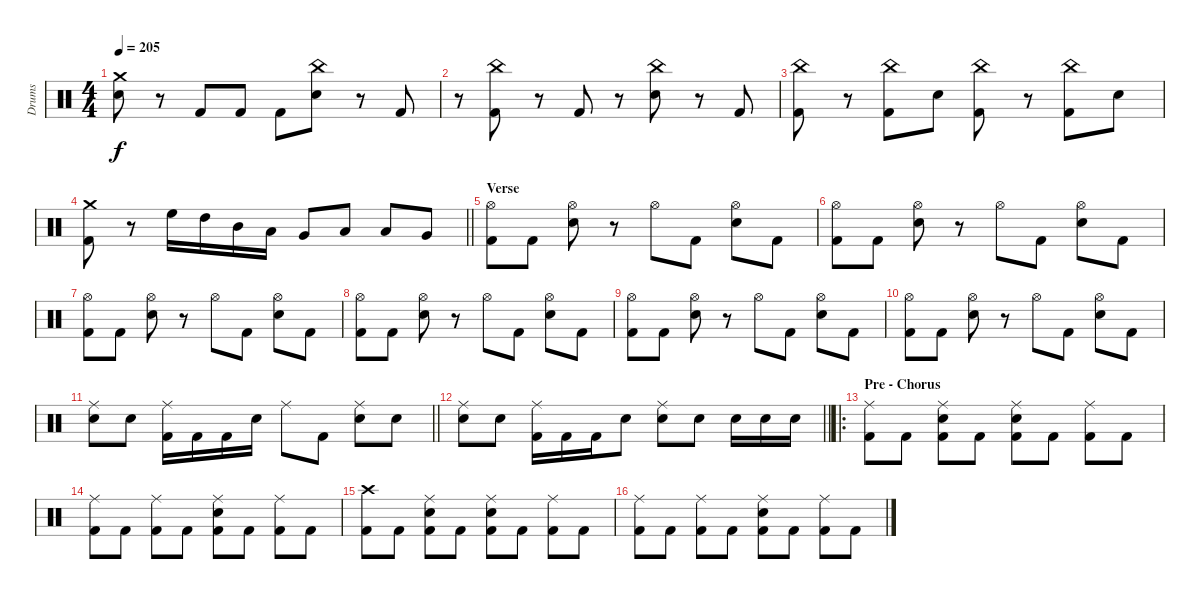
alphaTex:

\track ("Drums" "Drums") {instrument percussion}
\staff {score}
\articulation defaults
\ts (4 4)
\tempo 205
\clef neutral
\ks c
("Crash medium (hit)" "Electric Snare (hit)").8{dy f} r.8 "Kick (hit) 2".8 "Kick (hit) 2".8 "Kick (hit) 2".8 ("China (hit)" "Electric Snare (hit)").8 r.8 "Kick (hit) 2".8 |
r.8 ("China (hit)" "Kick (hit) 2").8 r.8 "Kick (hit) 2".8 r.8 ("China (hit)" "Electric Snare (hit)").8 r.8 "Kick (hit) 2".8 |
("China (hit)" "Kick (hit) 2").8 r.8 ("China (hit)" "Kick (hit) 2").8 "Electric Snare (hit)".8 ("China (hit)" "Kick (hit) 2").8 r.8 ("China (hit)" "Kick (hit) 2").8 "Electric Snare (hit)".8 |
\barLineRight lightlight
("Crash medium (hit)" "Kick (hit) 2").8 r.8 "High Floor Tom (hit)".16 "High Tom (hit)".16 "Mid Tom (hit)".16 "Low Tom (hit)".16 "Very Low Tom (hit)".8 "Low Floor Tom (hit)".8 "Low Tom (hit)".8 "Very Low Tom (hit)".8 |
\section ("" "Verse")
("Hi-Hat (open)" "Kick (hit) 2").8 "Kick (hit) 2".8 ("Hi-Hat (open)" "Electric Snare (hit)").8 r.8 "Hi-Hat (open)".8 "Kick (hit) 2".8 ("Hi-Hat (open)" "Electric Snare (hit)").8 "Kick (hit) 2".8 |
("Hi-Hat (open)" "Kick (hit) 2").8 "Kick (hit) 2".8 ("Hi-Hat (open)" "Electric Snare (hit)").8 r.8 "Hi-Hat (open)".8 "Kick (hit) 2".8 ("Hi-Hat (open)" "Electric Snare (hit)").8 "Kick (hit) 2".8 |
("Hi-Hat (open)" "Kick (hit) 2").8 "Kick (hit) 2".8 ("Hi-Hat (open)" "Electric Snare (hit)").8 r.8 "Hi-Hat (open)".8 "Kick (hit) 2".8 ("Hi-Hat (open)" "Electric Snare (hit)").8 "Kick (hit) 2".8 |
("Hi-Hat (open)" "Kick (hit) 2").8 "Kick (hit) 2".8 ("Hi-Hat (open)" "Electric Snare (hit)").8 r.8 "Hi-Hat (open)".8 "Kick (hit) 2".8 ("Hi-Hat (open)" "Electric Snare (hit)").8 "Kick (hit) 2".8 |
("Hi-Hat (open)" "Kick (hit) 2").8 "Kick (hit) 2".8 ("Hi-Hat (open)" "Electric Snare (hit)").8 r.8 "Hi-Hat (open)".8 "Kick (hit) 2".8 ("Hi-Hat (open)" "Electric Snare (hit)").8 "Kick (hit) 2".8 |
("Hi-Hat (open)" "Kick (hit) 2").8 "Kick (hit) 2".8 ("Hi-Hat (open)" "Electric Snare (hit)").8 r.8 "Hi-Hat (open)".8 "Kick (hit) 2".8 ("Hi-Hat (open)" "Electric Snare (hit)").8 "Kick (hit) 2".8 |
\barLineRight lightlight
("Ride (middle)" "Electric Snare (hit)").8 "Electric Snare (hit)".8 ("Ride (middle)" "Kick (hit) 2").16 "Kick (hit) 2".16 "Kick (hit) 2".16 "Electric Snare (hit)".16 "Ride (middle)".8 "Kick (hit) 2".8 ("Ride (middle)" "Electric Snare (hit)").8 "Electric Snare (hit)".8 |
\barLineRight lightlight
("Ride (middle)" "Electric Snare (hit)").8 "Electric Snare (hit)".8 ("Ride (middle)" "Kick (hit) 2").16 "Kick (hit) 2".16 "Kick (hit) 2".16 "Electric Snare (hit)".8 ("Ride (middle)" "Electric Snare (hit)").8 "Electric Snare (hit)".8 "Electric Snare (hit)".16 "Electric Snare (hit)".16 "Electric Snare (hit)".16 |
\ro
\section ("" "Pre - Chorus")
("Ride (middle)" "Kick (hit) 2").8 "Kick (hit) 2".8 ("Ride (middle)" "Electric Snare (hit)" "Kick (hit) 2").8 "Kick (hit) 2".8 ("Ride (middle)" "Electric Snare (hit)" "Kick (hit) 2").8 "Kick (hit) 2".8 ("Ride (middle)" "Kick (hit) 2").8 "Kick (hit) 2".8 |
("Ride (middle)" "Kick (hit) 2").8 "Kick (hit) 2".8 ("Ride (middle)" "Kick (hit) 2").8 "Kick (hit) 2".8 ("Ride (middle)" "Electric Snare (hit)" "Kick (hit) 2").8 "Kick (hit) 2".8 ("Ride (middle)" "Kick (hit) 2").8 "Kick (hit) 2".8 |
("Crash high (hit)" "Kick (hit) 2").8 "Kick (hit) 2".8 ("Ride (middle)" "Electric Snare (hit)" "Kick (hit) 2").8 "Kick (hit) 2".8 ("Ride (middle)" "Electric Snare (hit)" "Kick (hit) 2").8 "Kick (hit) 2".8 ("Ride (middle)" "Kick (hit) 2").8 "Kick (hit) 2".8 |
("Ride (middle)" "Kick (hit) 2").8 "Kick (hit) 2".8 ("Ride (middle)" "Kick (hit) 2").8 "Kick (hit) 2".8 ("Ride (middle)" "Electric Snare (hit)" "Kick (hit) 2").8 "Kick (hit) 2".8 ("Ride (middle)" "Kick (hit) 2").8 "Kick (hit) 2".8
